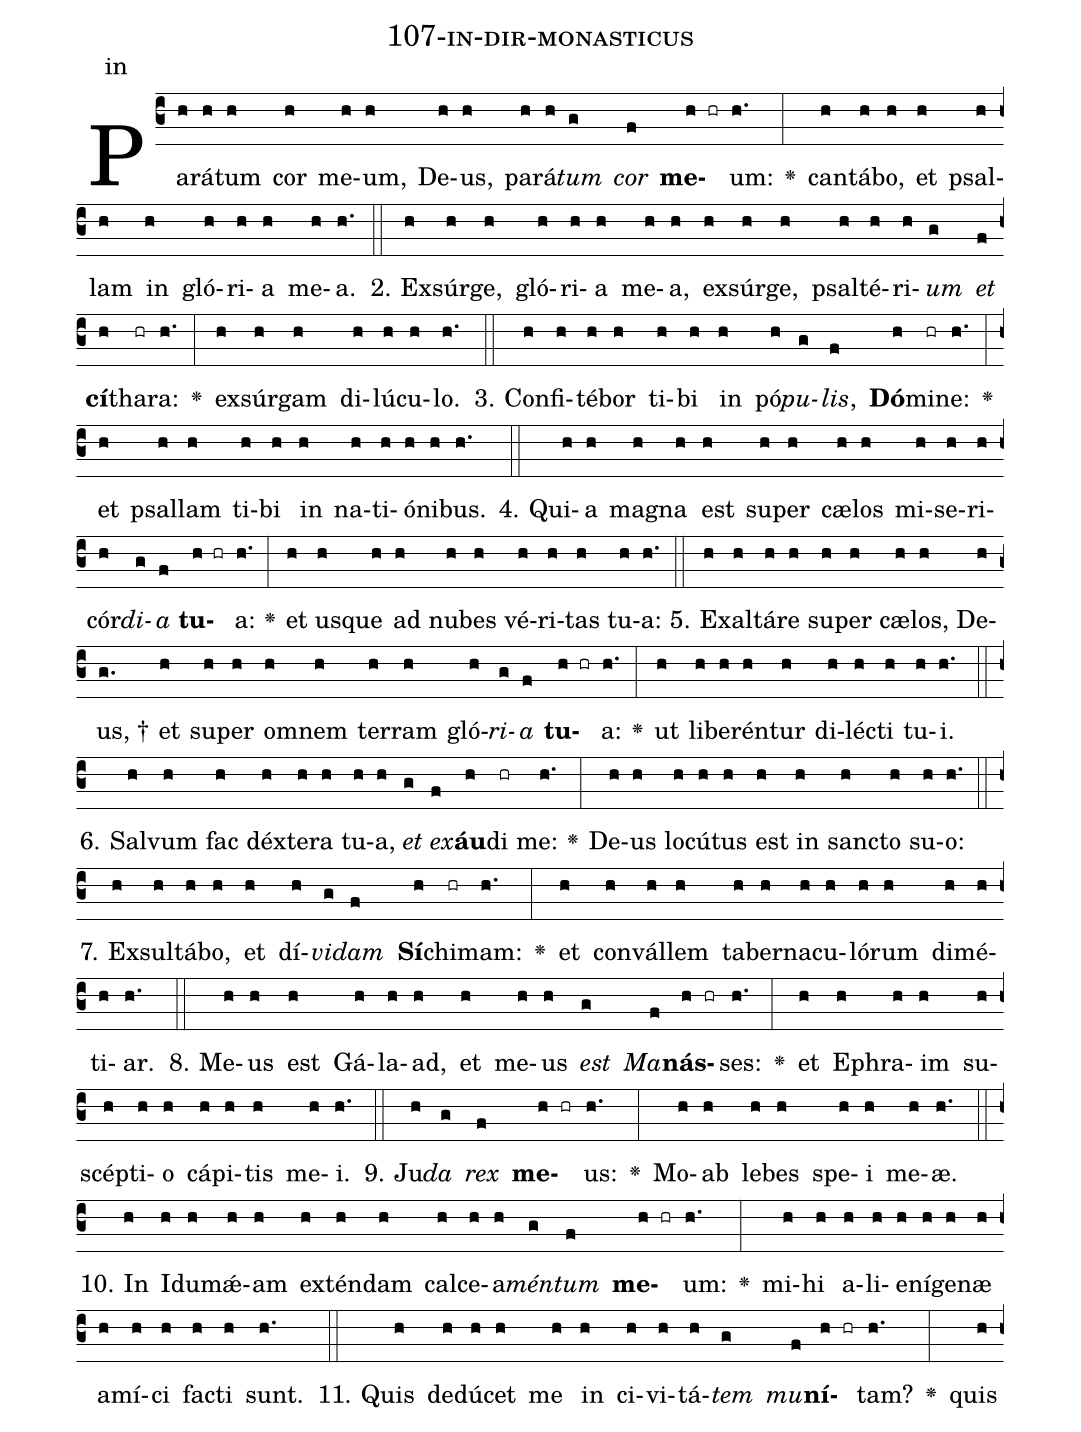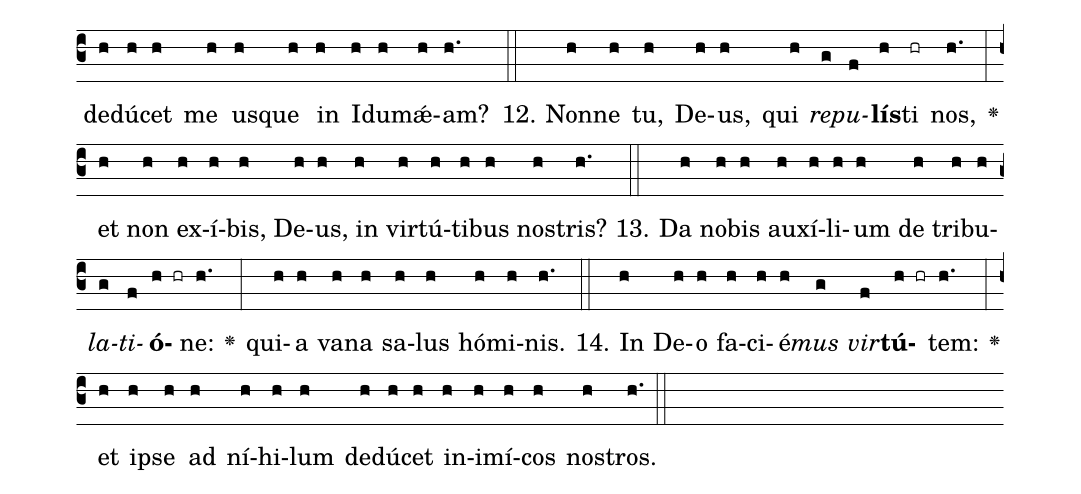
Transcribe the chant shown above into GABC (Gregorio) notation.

name: 107-in-dir-monasticus;
annotation: in;
%%
(c3)Pa(h)rá(h)tum(h) cor(h) me(h)um,(h) De(h)us,(h) pa(h)rá(h)<i>tum</i>(g) <i>cor</i>(f) <b>me</b>(h hr)um:(h.) <v>\greheightstar</v>(:) can(h)tá(h)bo,(h) et(h) psal(h)lam(h) in(h) gló(h)ri(h)a(h) me(h)a.(h.) (::)
2. Ex(h)súr(h)ge,(h) gló(h)ri(h)a(h) me(h)a,(h) ex(h)súr(h)ge,(h) psal(h)té(h)ri(h)<i>um</i>(g) <i>et</i>(f) <b>cí</b>(h)tha(hr)ra:(h.) <v>\greheightstar</v>(:) ex(h)súr(h)gam(h) di(h)lú(h)cu(h)lo.(h.) (::)
3. Con(h)fi(h)té(h)bor(h) ti(h)bi(h) in(h) pó(h)<i>pu</i>(g)<i>lis</i>,(f) <b>Dó</b>(h)mi(hr)ne:(h.) <v>\greheightstar</v>(:) et(h) psal(h)lam(h) ti(h)bi(h) in(h) na(h)ti(h)ó(h)ni(h)bus.(h.) (::)
4. Qui(h)a(h) ma(h)gna(h) est(h) su(h)per(h) cæ(h)los(h) mi(h)se(h)ri(h)cór(h)<i>di</i>(g)<i>a</i>(f) <b>tu</b>(h hr)a:(h.) <v>\greheightstar</v>(:) et(h) us(h)que(h) ad(h) nu(h)bes(h) vé(h)ri(h)tas(h) tu(h)a:(h.) (::)
5. Ex(h)al(h)tá(h)re(h) su(h)per(h) cæ(h)los,(h) De(h)us, †(g.) et(h) su(h)per(h) om(h)nem(h) ter(h)ram(h) gló(h)<i>ri</i>(g)<i>a</i>(f) <b>tu</b>(h hr)a:(h.) <v>\greheightstar</v>(:) ut(h) li(h)be(h)rén(h)tur(h) di(h)léc(h)ti(h) tu(h)i.(h.) (::)
6. Sal(h)vum(h) fac(h) déx(h)te(h)ra(h) tu(h)a,(h) <i>et</i>(g) <i>ex</i>(f)<b>áu</b>(h)di(hr) me:(h.) <v>\greheightstar</v>(:) De(h)us(h) lo(h)cú(h)tus(h) est(h) in(h) sanc(h)to(h) su(h)o:(h.) (::)
7. Ex(h)sul(h)tá(h)bo,(h) et(h) dí(h)<i>vi</i>(g)<i>dam</i>(f) <b>Sí</b>(h)chi(hr)mam:(h.) <v>\greheightstar</v>(:) et(h) con(h)vál(h)lem(h) ta(h)ber(h)na(h)cu(h)ló(h)rum(h) di(h)mé(h)ti(h)ar.(h.) (::)
8. Me(h)us(h) est(h) Gá(h)la(h)ad,(h) et(h) me(h)us(h) <i>est</i>(g) <i>Ma</i>(f)<b>nás</b>(h hr)ses:(h.) <v>\greheightstar</v>(:) et(h) E(h)phra(h)im(h) su(h)scép(h)ti(h)o(h) cá(h)pi(h)tis(h) me(h)i.(h.) (::)
9. Ju(h)<i>da</i>(g) <i>rex</i>(f) <b>me</b>(h hr)us:(h.) <v>\greheightstar</v>(:) Mo(h)ab(h) le(h)bes(h) spe(h)i(h) me(h)æ.(h.) (::)
10. In(h) I(h)du(h)mǽ(h)am(h) ex(h)tén(h)dam(h) cal(h)ce(h)a(h)<i>mén</i>(g)<i>tum</i>(f) <b>me</b>(h hr)um:(h.) <v>\greheightstar</v>(:) mi(h)hi(h) a(h)li(h)e(h)ní(h)ge(h)næ(h) a(h)mí(h)ci(h) fac(h)ti(h) sunt.(h.) (::)
11. Quis(h) de(h)dú(h)cet(h) me(h) in(h) ci(h)vi(h)tá(h)<i>tem</i>(g) <i>mu</i>(f)<b>ní</b>(h hr)tam?(h.) <v>\greheightstar</v>(:) quis(h) de(h)dú(h)cet(h) me(h) us(h)que(h) in(h) I(h)du(h)mǽ(h)am?(h.) (::)
12. Non(h)ne(h) tu,(h) De(h)us,(h) qui(h) <i>re</i>(g)<i>pu</i>(f)<b>lís</b>(h)ti(hr) nos,(h.) <v>\greheightstar</v>(:) et(h) non(h) ex(h)í(h)bis,(h) De(h)us,(h) in(h) vir(h)tú(h)ti(h)bus(h) nos(h)tris?(h.) (::)
13. Da(h) no(h)bis(h) au(h)xí(h)li(h)um(h) de(h) tri(h)bu(h)<i>la</i>(g)<i>ti</i>(f)<b>ó</b>(h hr)ne:(h.) <v>\greheightstar</v>(:) qui(h)a(h) va(h)na(h) sa(h)lus(h) hó(h)mi(h)nis.(h.) (::)
14. In(h) De(h)o(h) fa(h)ci(h)é(h)<i>mus</i>(g) <i>vir</i>(f)<b>tú</b>(h hr)tem:(h.) <v>\greheightstar</v>(:) et(h) ip(h)se(h) ad(h) ní(h)hi(h)lum(h) de(h)dú(h)cet(h) in(h)i(h)mí(h)cos(h) nos(h)tros.(h.) (::)
